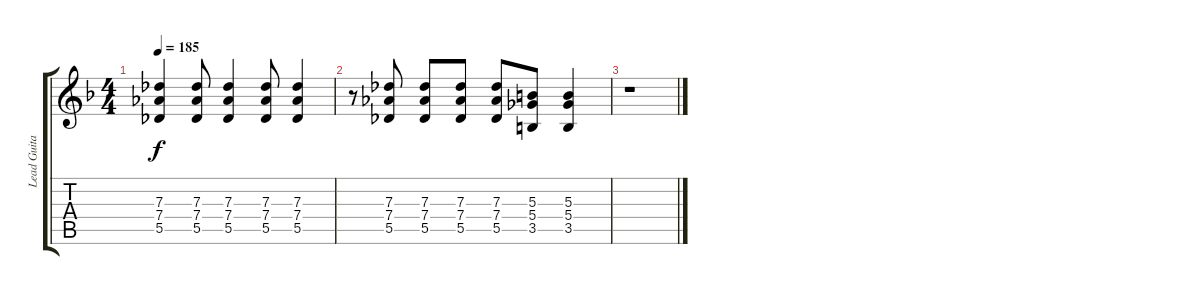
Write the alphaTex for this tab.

\track ("Lead Guitar" "Lead Guita") {instrument distortionguitar}
\staff {score tabs}
\tuning (Eb4 Bb3 Gb3 Db3 Ab2 Eb2) {hide}
\ts (4 4)
\tempo 185
\clef g2
\ks f
(7.3 7.4 5.5).4{dy f} (7.3 7.4 5.5).8 (7.3 7.4 5.5).4 (7.3 7.4 5.5).8 (7.3 7.4 5.5).4 |
r.8 (7.3 7.4 5.5).8 (7.3 7.4 5.5).8 (7.3 7.4 5.5).8 (7.3 7.4 5.5).8 (5.3 5.4 3.5).8 (5.3 5.4 3.5).4 |
r.1
